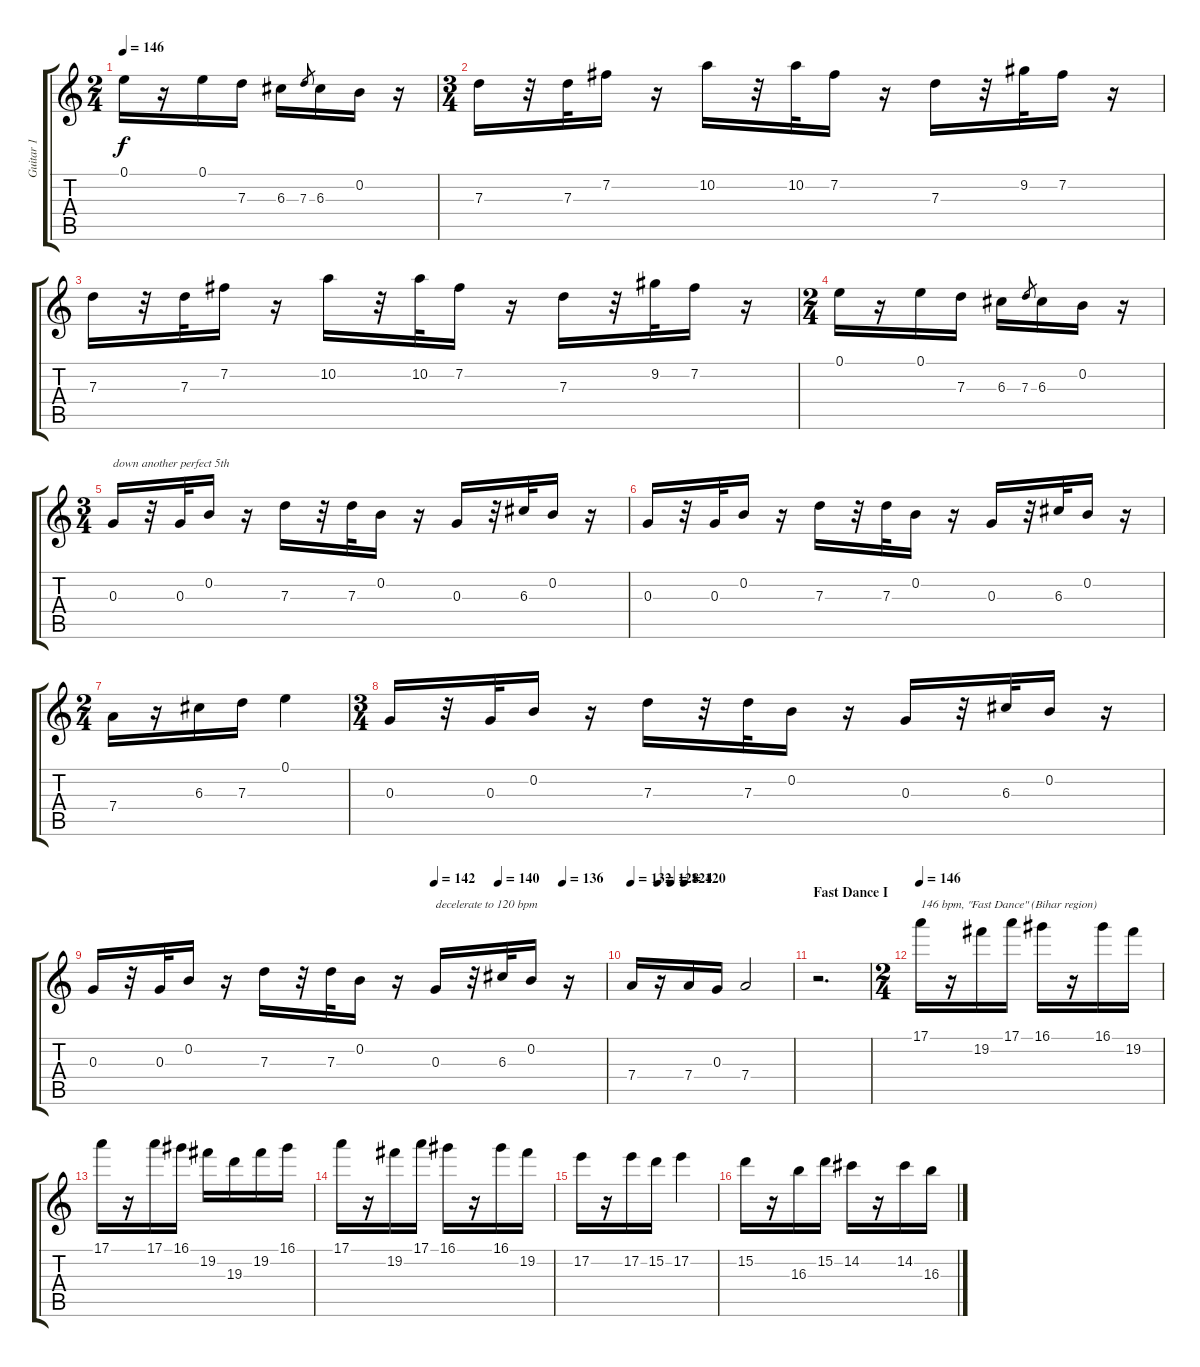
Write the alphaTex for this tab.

\track ("Guitar 1" "Guitar 1") {instrument acousticguitarnylon}
\staff {score tabs}
\tuning (E4 B3 G3 D3 A2 E2) {hide}
\ts (2 4)
\tempo 146
\clef g2
\ks c
0.1.16{dy f} r.16 0.1.16 7.3.16 6.3.16 7.3.8{gr} 6.3.16 0.2.16 r.16 |
\ts (3 4)
7.3.16 r.32 7.3.32 7.2.16 r.16 10.2.16 r.32 10.2.32 7.2.16 r.16 7.3.16 r.32 9.2.32 7.2.16 r.16 |
7.3.16 r.32 7.3.32 7.2.16 r.16 10.2.16 r.32 10.2.32 7.2.16 r.16 7.3.16 r.32 9.2.32 7.2.16 r.16 |
\ts (2 4)
0.1.16 r.16 0.1.16 7.3.16 6.3.16 7.3.8{gr} 6.3.16 0.2.16 r.16 |
\ts (3 4)
0.3.16{txt "down another perfect 5th"} r.32 0.3.32 0.2.16 r.16 7.3.16 r.32 7.3.32 0.2.16 r.16 0.3.16 r.32 6.3.32 0.2.16 r.16 |
0.3.16 r.32 0.3.32 0.2.16 r.16 7.3.16 r.32 7.3.32 0.2.16 r.16 0.3.16 r.32 6.3.32 0.2.16 r.16 |
\ts (2 4)
7.4.16 r.16 6.3.16 7.3.16 0.1.4 |
\ts (3 4)
0.3.16 r.32 0.3.32 0.2.16 r.16 7.3.16 r.32 7.3.32 0.2.16 r.16 0.3.16 r.32 6.3.32 0.2.16 r.16 |
\tempo (142 0.6666666666666666)
\tempo (140 0.7916666666666666)
\tempo (136 0.9166666666666666)
0.3.16 r.32 0.3.32 0.2.16 r.16 7.3.16 r.32 7.3.32 0.2.16 r.16 0.3.16{txt "decelerate to 120 bpm"} r.32 6.3.32 0.2.16 r.16 |
\tempo 132
\tempo (128 0.16666666666666666)
\tempo (124 0.25)
\tempo (120 0.3333333333333333)
7.4.16 r.16 7.4.16 0.3.16 7.4.2 |
\section ("" "Fast Dance I")
r.2{d} |
\ts (2 4)
\tempo 146
17.1.16{txt "146 bpm, \"Fast Dance\" (Bihar region)"} r.16 19.2.16 17.1.16 16.1.16 r.16 16.1.16 19.2.16 |
17.1.16 r.16 17.1.16 16.1.16 19.2.16 19.3.16 19.2.16 16.1.16 |
17.1.16 r.16 19.2.16 17.1.16 16.1.16 r.16 16.1.16 19.2.16 |
17.2.16 r.16 17.2.16 15.2.16 17.2.4 |
15.2.16 r.16 16.3.16 15.2.16 14.2.16 r.16 14.2.16 16.3.16
